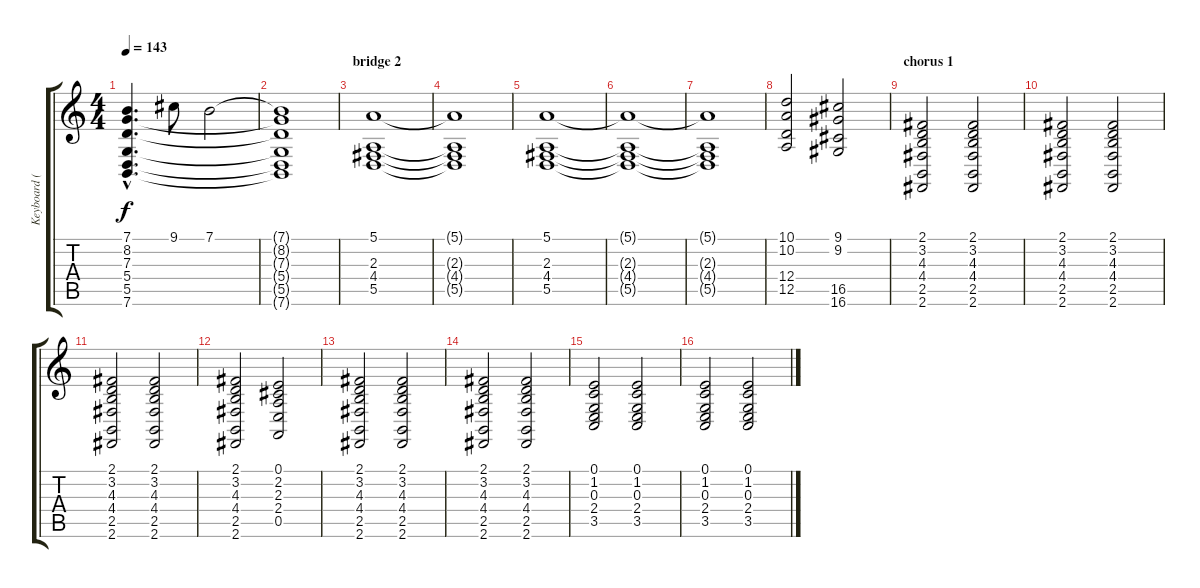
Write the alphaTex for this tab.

\track ("Keyboard (Wright)" "Keyboard (") {instrument drawbarorgan}
\staff {score tabs}
\tuning (E4 B3 G3 D3 A2 E2) {hide}
\ts (4 4)
\tempo 143
\clef g2
\ks c
(7.1{hac} 8.2{hac} 7.3{hac} 5.4{hac} 5.5{hac} 7.6{hac}).4{d dy f} 9.1.8 7.1.2 |
(7.1{t} 8.2{t} 7.3{t} 5.4{t} 5.5{t} 7.6{t}).1 |
\section ("" "bridge 2")
(5.1 2.3 4.4 5.5).1 |
(5.1{t} 2.3{t} 4.4{t} 5.5{t}).1 |
(5.1 2.3 4.4 5.5).1 |
(5.1{t} 2.3{t} 4.4{t} 5.5{t}).1 |
(5.1{t} 2.3{t} 4.4{t} 5.5{t}).1 |
(10.1 10.2 12.4 12.5).2 (9.1 9.2 16.5 16.6).2 |
\section ("" "chorus 1")
(2.1 3.2 4.3 4.4 2.5 2.6).2 (2.1 3.2 4.3 4.4 2.5 2.6).2 |
(2.1 3.2 4.3 4.4 2.5 2.6).2 (2.1 3.2 4.3 4.4 2.5 2.6).2 |
(2.1 3.2 4.3 4.4 2.5 2.6).2 (2.1 3.2 4.3 4.4 2.5 2.6).2 |
(2.1 3.2 4.3 4.4 2.5 2.6).2 (0.1 2.2 2.3 2.4 0.5).2 |
(2.1 3.2 4.3 4.4 2.5 2.6).2 (2.1 3.2 4.3 4.4 2.5 2.6).2 |
(2.1 3.2 4.3 4.4 2.5 2.6).2 (2.1 3.2 4.3 4.4 2.5 2.6).2 |
(0.1 1.2 0.3 2.4 3.5).2 (0.1 1.2 0.3 2.4 3.5).2 |
(0.1 1.2 0.3 2.4 3.5).2 (0.1 1.2 0.3 2.4 3.5).2
